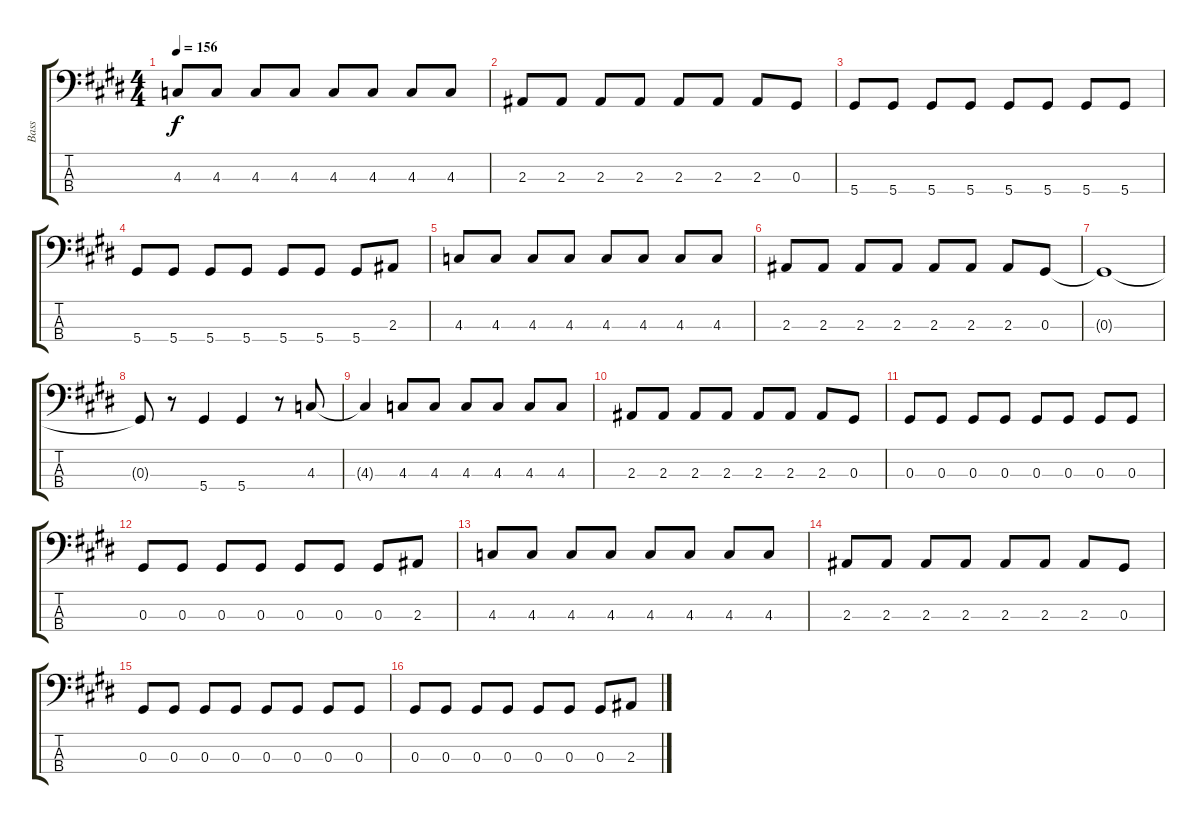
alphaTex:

\track ("Bass" "Bass") {instrument electricbassfinger}
\staff {score tabs}
\tuning (Gb2 Db2 Ab1 Eb1) {hide}
\ts (4 4)
\tempo 156
\clef f4
\ks c#minor
4.3.8{dy f} 4.3.8 4.3.8 4.3.8 4.3.8 4.3.8 4.3.8 4.3.8 |
\ks e
2.3.8 2.3.8 2.3.8 2.3.8 2.3.8 2.3.8 2.3.8 0.3.8 |
\ks c#minor
5.4.8 5.4.8 5.4.8 5.4.8 5.4.8 5.4.8 5.4.8 5.4.8 |
5.4.8 5.4.8 5.4.8 5.4.8 5.4.8 5.4.8 5.4.8 2.3.8 |
4.3.8 4.3.8 4.3.8 4.3.8 4.3.8 4.3.8 4.3.8 4.3.8 |
\ks e
2.3.8 2.3.8 2.3.8 2.3.8 2.3.8 2.3.8 2.3.8 0.3.8 |
\ks c#minor
0.3{t}.1 |
0.3{t}.8 r.8 5.4.4 5.4.4 r.8 4.3.8 |
4.3{t}.4 4.3.8 4.3.8 4.3.8 4.3.8 4.3.8 4.3.8 |
\ks e
2.3.8 2.3.8 2.3.8 2.3.8 2.3.8 2.3.8 2.3.8 0.3.8 |
\ks c#minor
0.3.8 0.3.8 0.3.8 0.3.8 0.3.8 0.3.8 0.3.8 0.3.8 |
0.3.8 0.3.8 0.3.8 0.3.8 0.3.8 0.3.8 0.3.8 2.3.8 |
4.3.8 4.3.8 4.3.8 4.3.8 4.3.8 4.3.8 4.3.8 4.3.8 |
\ks e
2.3.8 2.3.8 2.3.8 2.3.8 2.3.8 2.3.8 2.3.8 0.3.8 |
\ks c#minor
0.3.8 0.3.8 0.3.8 0.3.8 0.3.8 0.3.8 0.3.8 0.3.8 |
0.3.8 0.3.8 0.3.8 0.3.8 0.3.8 0.3.8 0.3.8 2.3.8
